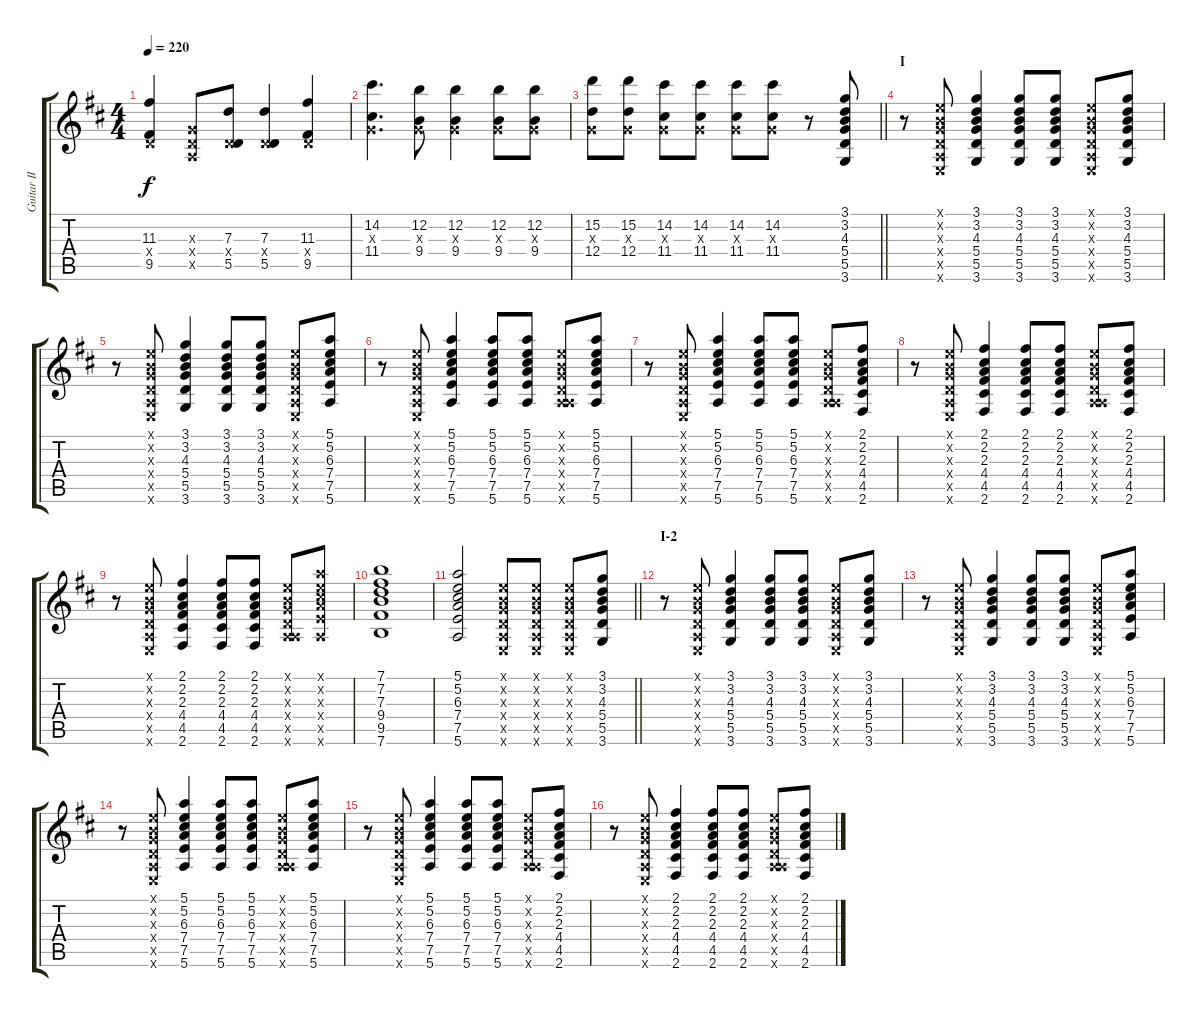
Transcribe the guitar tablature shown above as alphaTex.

\track ("Guitar II" "Guitar II") {instrument overdrivenguitar}
\staff {score tabs}
\tuning (E4 B3 G3 D3 A2 E2) {hide}
\ts (4 4)
\tempo 220
\clef g2
\ks d
(11.3 0.4{x} 9.5).4{dy f} (0.3{x} 0.4{x} 0.5{x}).8 (7.3 0.4{x} 5.5).8 (7.3 0.4{x} 5.5).4 (11.3 0.4{x} 9.5).4 |
(14.2 0.3{x} 11.4).4{d} (12.2 0.3{x} 9.4).8 (12.2 0.3{x} 9.4).4 (12.2 0.3{x} 9.4).8 (12.2 0.3{x} 9.4).8 |
\barLineRight lightlight
(15.2 0.3{x} 12.4).8 (15.2 0.3{x} 12.4).8 (14.2 0.3{x} 11.4).8 (14.2 0.3{x} 11.4).8 (14.2 0.3{x} 11.4).8 (14.2 0.3{x} 11.4).8 r.8 (3.1 3.2 4.3 5.4 5.5 3.6).8 |
\section ("" "I")
r.8 (0.1{x} 0.2{x} 0.3{x} 0.4{x} 0.5{x} 0.6{x}).8 (3.1 3.2 4.3 5.4 5.5 3.6).4 (3.1 3.2 4.3 5.4 5.5 3.6).8 (3.1 3.2 4.3 5.4 5.5 3.6).8 (0.1{x} 0.2{x} 0.3{x} 0.4{x} 0.5{x} 0.6{x}).8 (3.1 3.2 4.3 5.4 5.5 3.6).8 |
r.8 (0.1{x} 0.2{x} 0.3{x} 0.4{x} 0.5{x} 0.6{x}).8 (3.1 3.2 4.3 5.4 5.5 3.6).4 (3.1 3.2 4.3 5.4 5.5 3.6).8 (3.1 3.2 4.3 5.4 5.5 3.6).8 (0.1{x} 0.2{x} 0.3{x} 0.4{x} 0.5{x} 0.6{x}).8 (5.1 5.2 6.3 7.4 7.5 5.6).8 |
r.8 (0.1{x} 0.2{x} 0.3{x} 0.4{x} 0.5{x} 0.6{x}).8 (5.1 5.2 6.3 7.4 7.5 5.6).4 (5.1 5.2 6.3 7.4 7.5 5.6).8 (5.1 5.2 6.3 7.4 7.5 5.6).8 (0.1{x} 0.2{x} 0.3{x} 0.4{x} 0.5{x} 5.6{x}).8 (5.1 5.2 6.3 7.4 7.5 5.6).8 |
r.8 (0.1{x} 0.2{x} 0.3{x} 0.4{x} 0.5{x} 0.6{x}).8 (5.1 5.2 6.3 7.4 7.5 5.6).4 (5.1 5.2 6.3 7.4 7.5 5.6).8 (5.1 5.2 6.3 7.4 7.5 5.6).8 (0.1{x} 0.2{x} 0.3{x} 0.4{x} 0.5{x} 5.6{x}).8 (2.1 2.2 2.3 4.4 4.5 2.6).8 |
r.8 (0.1{x} 0.2{x} 0.3{x} 0.4{x} 0.5{x} 0.6{x}).8 (2.1 2.2 2.3 4.4 4.5 2.6).4 (2.1 2.2 2.3 4.4 4.5 2.6).8 (2.1 2.2 2.3 4.4 4.5 2.6).8 (0.1{x} 0.2{x} 0.3{x} 0.4{x} 0.5{x} 5.6{x}).8 (2.1 2.2 2.3 4.4 4.5 2.6).8 |
r.8 (0.1{x} 0.2{x} 0.3{x} 0.4{x} 0.5{x} 0.6{x}).8 (2.1 2.2 2.3 4.4 4.5 2.6).4 (2.1 2.2 2.3 4.4 4.5 2.6).8 (2.1 2.2 2.3 4.4 4.5 2.6).8 (0.1{x} 0.2{x} 0.3{x} 0.4{x} 0.5{x} 5.6{x}).8 (5.1{x} 5.2{x} 6.3{x} 7.4{x} 7.5{x} 5.6{x}).8 |
(7.1 7.2 7.3 9.4 9.5 7.6).1 |
\barLineRight lightlight
(5.1 5.2 6.3 7.4 7.5 5.6).2 (0.1{x} 0.2{x} 0.3{x} 0.4{x} 0.5{x} 0.6{x}).8 (0.1{x} 0.2{x} 0.3{x} 0.4{x} 0.5{x} 0.6{x}).8 (0.1{x} 0.2{x} 0.3{x} 0.4{x} 0.5{x} 0.6{x}).8 (3.1 3.2 4.3 5.4 5.5 3.6).8 |
\section ("" "I-2")
r.8 (0.1{x} 0.2{x} 0.3{x} 0.4{x} 0.5{x} 0.6{x}).8 (3.1 3.2 4.3 5.4 5.5 3.6).4 (3.1 3.2 4.3 5.4 5.5 3.6).8 (3.1 3.2 4.3 5.4 5.5 3.6).8 (0.1{x} 0.2{x} 0.3{x} 0.4{x} 0.5{x} 0.6{x}).8 (3.1 3.2 4.3 5.4 5.5 3.6).8 |
r.8 (0.1{x} 0.2{x} 0.3{x} 0.4{x} 0.5{x} 0.6{x}).8 (3.1 3.2 4.3 5.4 5.5 3.6).4 (3.1 3.2 4.3 5.4 5.5 3.6).8 (3.1 3.2 4.3 5.4 5.5 3.6).8 (0.1{x} 0.2{x} 0.3{x} 0.4{x} 0.5{x} 0.6{x}).8 (5.1 5.2 6.3 7.4 7.5 5.6).8 |
r.8 (0.1{x} 0.2{x} 0.3{x} 0.4{x} 0.5{x} 0.6{x}).8 (5.1 5.2 6.3 7.4 7.5 5.6).4 (5.1 5.2 6.3 7.4 7.5 5.6).8 (5.1 5.2 6.3 7.4 7.5 5.6).8 (0.1{x} 0.2{x} 0.3{x} 0.4{x} 0.5{x} 5.6{x}).8 (5.1 5.2 6.3 7.4 7.5 5.6).8 |
r.8 (0.1{x} 0.2{x} 0.3{x} 0.4{x} 0.5{x} 0.6{x}).8 (5.1 5.2 6.3 7.4 7.5 5.6).4 (5.1 5.2 6.3 7.4 7.5 5.6).8 (5.1 5.2 6.3 7.4 7.5 5.6).8 (0.1{x} 0.2{x} 0.3{x} 0.4{x} 0.5{x} 5.6{x}).8 (2.1 2.2 2.3 4.4 4.5 2.6).8 |
r.8 (0.1{x} 0.2{x} 0.3{x} 0.4{x} 0.5{x} 0.6{x}).8 (2.1 2.2 2.3 4.4 4.5 2.6).4 (2.1 2.2 2.3 4.4 4.5 2.6).8 (2.1 2.2 2.3 4.4 4.5 2.6).8 (0.1{x} 0.2{x} 0.3{x} 0.4{x} 0.5{x} 5.6{x}).8 (2.1 2.2 2.3 4.4 4.5 2.6).8
